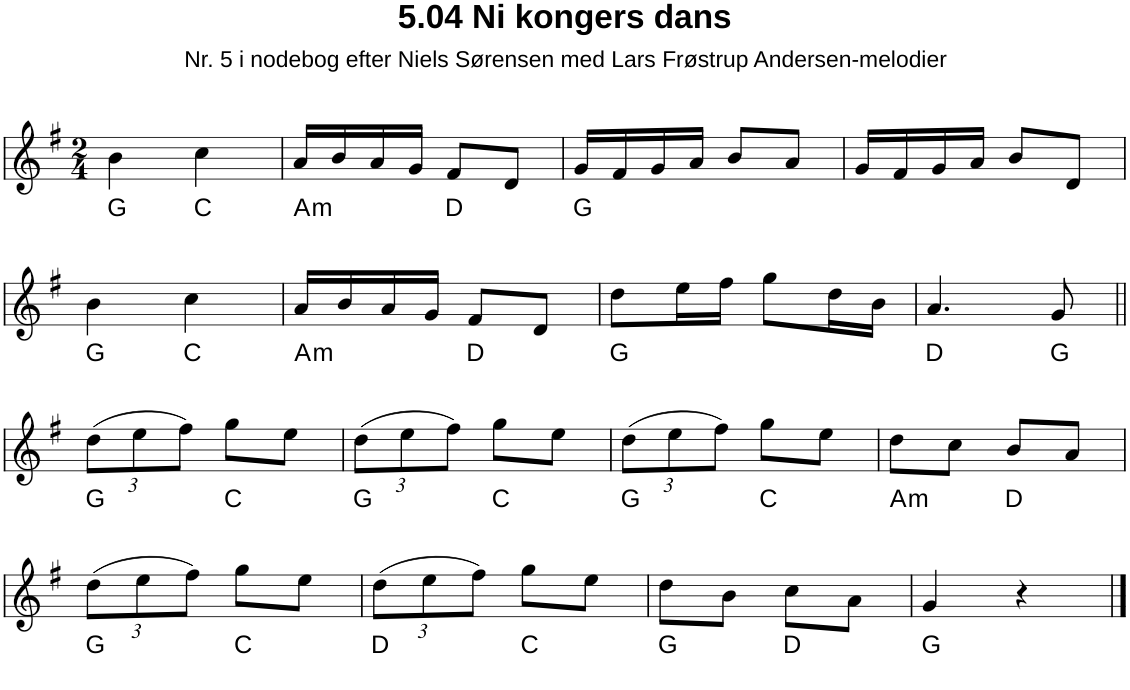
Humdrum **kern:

**kern	**harte
*part1	*part1
*staff1	*
*I"Violin	*
*I'Vln.	*
*clefG2	*
*k[f#]	*
*M2/4	*
=1	=1
4b\	G:maj
4cc\	C:maj
=2	=2
!	!LO:H:kt=m
16a/LL	A:min
16b/	.
16a/	.
16g/JJ	.
8f#/L	D:maj
8d/J	.
=3	=3
16g/LL	G:maj
16f#/	.
16g/	.
16a/JJ	.
8b/L	.
8a/J	.
=4	=4
16g/LL	.
16f#/	.
16g/	.
16a/JJ	.
8b/L	.
8d/J	.
!!LO:LB:g=z
=5	=5
4b\	G:maj
4cc\	C:maj
=6	=6
!	!LO:H:kt=m
16a/LL	A:min
16b/	.
16a/	.
16g/JJ	.
8f#/L	D:maj
8d/J	.
=7	=7
8dd\L	G:maj
16ee\L	.
16ff#\JJ	.
8gg\L	.
16dd\L	.
16b\JJ	.
=8	=8
4.a/	D:maj
8g/	G:maj
!!LO:LB:g=z
=9||	=9||
*Xbrackettup	*
(12dd\L	G:maj
12ee\	.
12ff#\J)	.
8gg\L	C:maj
8ee\J	.
=10	=10
(12dd\L	G:maj
12ee\	.
12ff#\J)	.
8gg\L	C:maj
8ee\J	.
=11	=11
(12dd\L	G:maj
12ee\	.
12ff#\J)	.
8gg\L	C:maj
8ee\J	.
=12	=12
!	!LO:H:kt=m
8dd\L	A:min
8cc\J	.
8b/L	D:maj
8a/J	.
!!LO:LB:g=z
=13	=13
(12dd\L	G:maj
12ee\	.
12ff#\J)	.
8gg\L	C:maj
8ee\J	.
=14	=14
(12dd\L	D:maj
12ee\	.
12ff#\J)	.
8gg\L	C:maj
8ee\J	.
=15	=15
8dd\L	G:maj
8b\J	.
8cc\L	D:maj
8a\J	.
=16	=16
4g/	G:maj
4r	.
==	==
*-	*-
